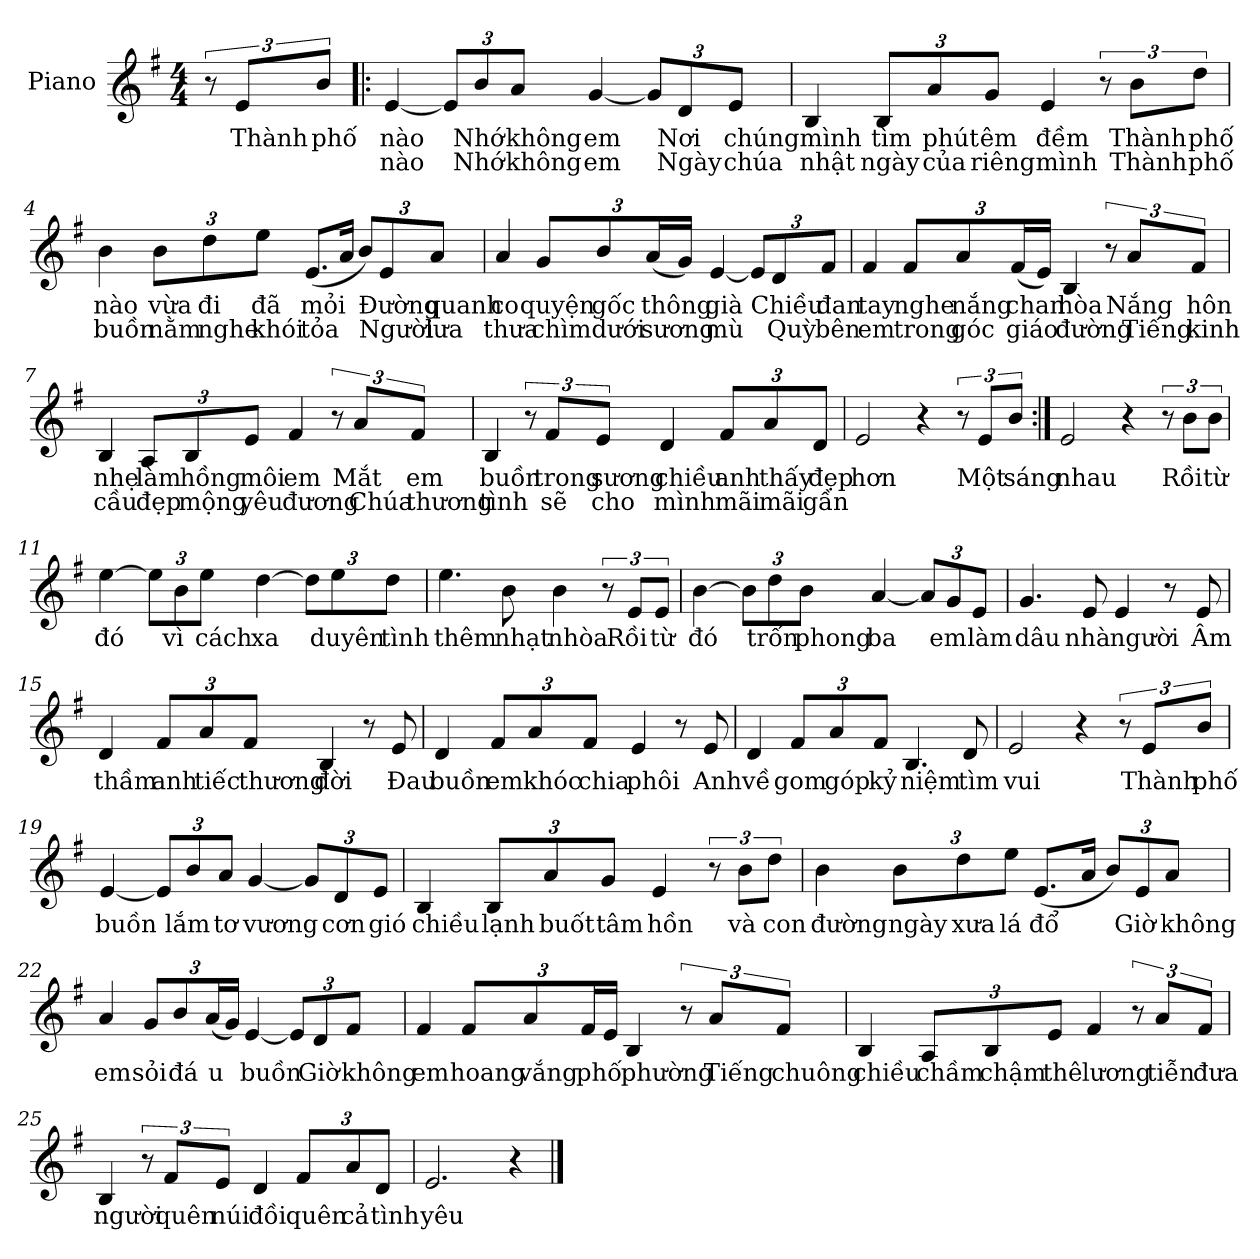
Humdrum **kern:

**kern	**text	**text
*part1	*part1	*part1
*staff1	*staff1	*staff1
*I"Piano	*	*
*I'Pno.	*	*
*clefG2	*	*
*k[f#]	*	*
*M4/4	*	*
*MM60	*	*
=1	=1	=1
12r	.	.
!	!LO:LY:b	!
12e/L	Thành	.
!	!LO:LY:b	!
12b/J	phố	.
=2!|:	=2!|:	=2!|:
!	!LO:LY:b	!LO:LY:b
[4e/	nào	nào
*Xbrackettup	*	*
12e/L]	.	.
!	!LO:LY:b	!LO:LY:b
12b/	Nhớ	Nhớ
!	!LO:LY:b	!LO:LY:b
12a/J	không	không
!	!LO:LY:b	!LO:LY:b
[4g/	em	em
12g/L]	.	.
!	!LO:LY:b	!LO:LY:b
12d/	Nơi	Ngày
!	!LO:LY:b	!LO:LY:b
12e/J	chúng	chúa
=3	=3	=3
!	!LO:LY:b	!LO:LY:b
4B/	mình	nhật
!	!LO:LY:b	!LO:LY:b
12B/L	tìm	ngày
!	!LO:LY:b	!LO:LY:b
12a/	phút	của
!	!LO:LY:b	!LO:LY:b
12g/J	êm	riêng
!	!LO:LY:b	!LO:LY:b
4e/	đềm	mình
*brackettup	*	*
12r	.	.
!	!LO:LY:b	!LO:LY:b
12b\L	Thành	Thành
!	!LO:LY:b	!LO:LY:b
12dd\J	phố	phố
!!LO:LB:g=z
=4	=4	=4
!	!LO:LY:b	!LO:LY:b
4b\	nào	buồn
*Xbrackettup	*	*
!	!LO:LY:b	!LO:LY:b
12b\L	vừa	nằm
!	!LO:LY:b	!LO:LY:b
12dd\	đi	nghe
!	!LO:LY:b	!LO:LY:b
12ee\J	đã	khói
!	!LO:LY:b	!LO:LY:b
(<8.e/L	mỏi	tỏa
16a/Jk	.	.
12b/L)	.	.
!	!LO:LY:b	!LO:LY:b
12e/	Đường	Người
!	!LO:LY:b	!LO:LY:b
12a/J	quanh	lưa
=5	=5	=5
!	!LO:LY:b	!LO:LY:b
4a/	co	thưa
!	!LO:LY:b	!LO:LY:b
12g/L	quyện	chìm
!	!LO:LY:b	!LO:LY:b
12b/	gốc	dưới
!	!LO:LY:b	!LO:LY:b
(<24a/L	thông	sương
24g/JJ)	.	.
!	!LO:LY:b	!LO:LY:b
[4e/	già	mù
12e/L]	.	.
!	!LO:LY:b	!LO:LY:b
12d/	Chiều	Quỳ
!	!LO:LY:b	!LO:LY:b
12f#/J	đan	bên
!!LO:LB:g=z
=6	=6	=6
!	!LO:LY:b	!LO:LY:b
4f#/	tay	em
!	!LO:LY:b	!LO:LY:b
12f#/L	nghe	trong
!	!LO:LY:b	!LO:LY:b
12a/	nắng	góc
!	!LO:LY:b	!LO:LY:b
(<24f#/L	chan	giáo
24e/JJ)	.	.
!	!LO:LY:b	!LO:LY:b
4B/	hòa	đường
*brackettup	*	*
12r	.	.
!	!LO:LY:b	!LO:LY:b
12a/L	Nắng	Tiếng
!	!LO:LY:b	!LO:LY:b
12f#/J	hôn	kinh
=7	=7	=7
!	!LO:LY:b	!LO:LY:b
4B/	nhẹ	cầu
*Xbrackettup	*	*
!	!LO:LY:b	!LO:LY:b
12A/L	làm	đẹp
!	!LO:LY:b	!LO:LY:b
12B/	hồng	mộng
!	!LO:LY:b	!LO:LY:b
12e/J	môi	yêu
!	!LO:LY:b	!LO:LY:b
4f#/	em	đương
*brackettup	*	*
12r	.	.
!	!LO:LY:b	!LO:LY:b
12a/L	Mắt	Chúa
!	!LO:LY:b	!LO:LY:b
12f#/J	em	thương
!!LO:LB:g=z
=8	=8	=8
!	!LO:LY:b	!LO:LY:b
4B/	buồn	tình
12r	.	.
!	!LO:LY:b	!LO:LY:b
12f#/L	trong	sẽ
!	!LO:LY:b	!LO:LY:b
12e/J	sương	cho
!	!LO:LY:b	!LO:LY:b
4d/	chiều	mình
*Xbrackettup	*	*
!	!LO:LY:b	!LO:LY:b
12f#/L	anh	mãi
!	!LO:LY:b	!LO:LY:b
12a/	thấy	mãi
!	!LO:LY:b	!LO:LY:b
12d/J	đẹp	gần
=9	=9	=9
!	!LO:LY:b	!
2e/	hơn	.
4r	.	.
*brackettup	*	*
12r	.	.
!	!LO:LY:b	!
12e/L	Một	.
!	!LO:LY:b	!
12b/J	sáng	.
=10:|!	=10:|!	=10:|!
!	!LO:LY:b	!
2e/	nhau	.
4r	.	.
12r	.	.
!	!LO:LY:b	!
12b\L	Rồi	.
!	!LO:LY:b	!
12b\J	từ	.
=11	=11	=11
!	!LO:LY:b	!
[4ee\	đó	.
*Xbrackettup	*	*
12ee\L]	.	.
!	!LO:LY:b	!
12b\	vì	.
!	!LO:LY:b	!
12ee\J	cách	.
!	!LO:LY:b	!
[4dd\	xa	.
12dd\L]	.	.
!	!LO:LY:b	!
12ee\	duyên	.
!	!LO:LY:b	!
12dd\J	tình	.
!!LO:LB:g=z
=12	=12	=12
!	!LO:LY:b	!
4.ee\	thêm	.
!	!LO:LY:b	!
8b\	nhạt	.
!	!LO:LY:b	!
4b\	nhòa	.
*brackettup	*	*
12r	.	.
!	!LO:LY:b	!
12e/L	Rồi	.
!	!LO:LY:b	!
12e/J	từ	.
=13	=13	=13
!	!LO:LY:b	!
[4b\	đó	.
*Xbrackettup	*	*
12b\L]	.	.
!	!LO:LY:b	!
12dd\	trốn	.
!	!LO:LY:b	!
12b\J	phong	.
!	!LO:LY:b	!
[4a/	ba	.
12a/L]	.	.
!	!LO:LY:b	!
12g/	em	.
!	!LO:LY:b	!
12e/J	làm	.
=14	=14	=14
!	!LO:LY:b	!
4.g/	dâu	.
!	!LO:LY:b	!
8e/	nhà	.
!	!LO:LY:b	!
4e/	người	.
8r	.	.
!	!LO:LY:b	!
8e/	Âm	.
!!LO:LB:g=z
=15	=15	=15
!	!LO:LY:b	!
4d/	thầm	.
!	!LO:LY:b	!
12f#/L	anh	.
!	!LO:LY:b	!
12a/	tiếc	.
!	!LO:LY:b	!
12f#/J	thương	.
!	!LO:LY:b	!
4B/	đời	.
8r	.	.
!	!LO:LY:b	!
8e/	Đau	.
=16	=16	=16
!	!LO:LY:b	!
4d/	buồn	.
!	!LO:LY:b	!
12f#/L	em	.
!	!LO:LY:b	!
12a/	khóc	.
!	!LO:LY:b	!
12f#/J	chia	.
!	!LO:LY:b	!
4e/	phôi	.
8r	.	.
!	!LO:LY:b	!
8e/	Anh	.
=17	=17	=17
!	!LO:LY:b	!
4d/	về	.
!	!LO:LY:b	!
12f#/L	gom	.
!	!LO:LY:b	!
12a/	góp	.
!	!LO:LY:b	!
12f#/J	kỷ	.
!	!LO:LY:b	!
4.B/	niệm	.
!	!LO:LY:b	!
8d/	tìm	.
!!LO:LB:g=z
=18	=18	=18
!	!LO:LY:b	!
2e/	vui	.
4r	.	.
*brackettup	*	*
12r	.	.
!	!LO:LY:b	!
12e/L	Thành	.
!	!LO:LY:b	!
12b/J	phố	.
=19	=19	=19
!	!LO:LY:b	!
[4e/	buồn	.
*Xbrackettup	*	*
12e/L]	.	.
!	!LO:LY:b	!
12b/	lắm	.
!	!LO:LY:b	!
12a/J	tơ	.
!	!LO:LY:b	!
[4g/	vương	.
12g/L]	.	.
!	!LO:LY:b	!
12d/	cơn	.
!	!LO:LY:b	!
12e/J	gió	.
=20	=20	=20
!	!LO:LY:b	!
4B/	chiều	.
!	!LO:LY:b	!
12B/L	lạnh	.
!	!LO:LY:b	!
12a/	buốt	.
!	!LO:LY:b	!
12g/J	tâm	.
!	!LO:LY:b	!
4e/	hồn	.
*brackettup	*	*
12r	.	.
!	!LO:LY:b	!
12b\L	và	.
!	!LO:LY:b	!
12dd\J	con	.
!!LO:LB:g=z
=21	=21	=21
!	!LO:LY:b	!
4b\	đường	.
*Xbrackettup	*	*
!	!LO:LY:b	!
12b\L	ngày	.
!	!LO:LY:b	!
12dd\	xưa	.
!	!LO:LY:b	!
12ee\J	lá	.
!	!LO:LY:b	!
(<8.e/L	đổ	.
16a/Jk	.	.
12b/L)	.	.
!	!LO:LY:b	!
12e/	Giờ	.
!	!LO:LY:b	!
12a/J	không	.
=22	=22	=22
!	!LO:LY:b	!
4a/	em	.
!	!LO:LY:b	!
12g/L	sỏi	.
!	!LO:LY:b	!
12b/	đá	.
!	!LO:LY:b	!
(<24a/L	u	.
24g/JJ)	.	.
!	!LO:LY:b	!
[4e/	buồn	.
12e/L]	.	.
!	!LO:LY:b	!
12d/	Giờ	.
!	!LO:LY:b	!
12f#/J	không	.
!!LO:PB:g=z
=23	=23	=23
!	!LO:LY:b	!
4f#/	em	.
!	!LO:LY:b	!
12f#/L	hoang	.
!	!LO:LY:b	!
12a/	vắng	.
!	!LO:LY:b	!
24f#/L	phố	.
24e/JJ	.	.
!	!LO:LY:b	!
4B/	phường	.
*brackettup	*	*
12r	.	.
!	!LO:LY:b	!
12a/L	Tiếng	.
!	!LO:LY:b	!
12f#/J	chuông	.
=24	=24	=24
!	!LO:LY:b	!
4B/	chiều	.
*Xbrackettup	*	*
!	!LO:LY:b	!
12A/L	chầm	.
!	!LO:LY:b	!
12B/	chậm	.
!	!LO:LY:b	!
12e/J	thê	.
!	!LO:LY:b	!
4f#/	lương	.
*brackettup	*	*
12r	.	.
!	!LO:LY:b	!
12a/L	tiễn	.
!	!LO:LY:b	!
12f#/J	đưa	.
!!LO:LB:g=z
=25	=25	=25
!	!LO:LY:b	!
4B/	người	.
12r	.	.
!	!LO:LY:b	!
12f#/L	quên	.
!	!LO:LY:b	!
12e/J	núi	.
!	!LO:LY:b	!
4d/	đồi	.
*Xbrackettup	*	*
!	!LO:LY:b	!
12f#/L	quên	.
!	!LO:LY:b	!
12a/	cả	.
!	!LO:LY:b	!
12d/J	tình	.
=26	=26	=26
!	!LO:LY:b	!
2.e/	yêu	.
4r	.	.
==	==	==
*-	*-	*-
